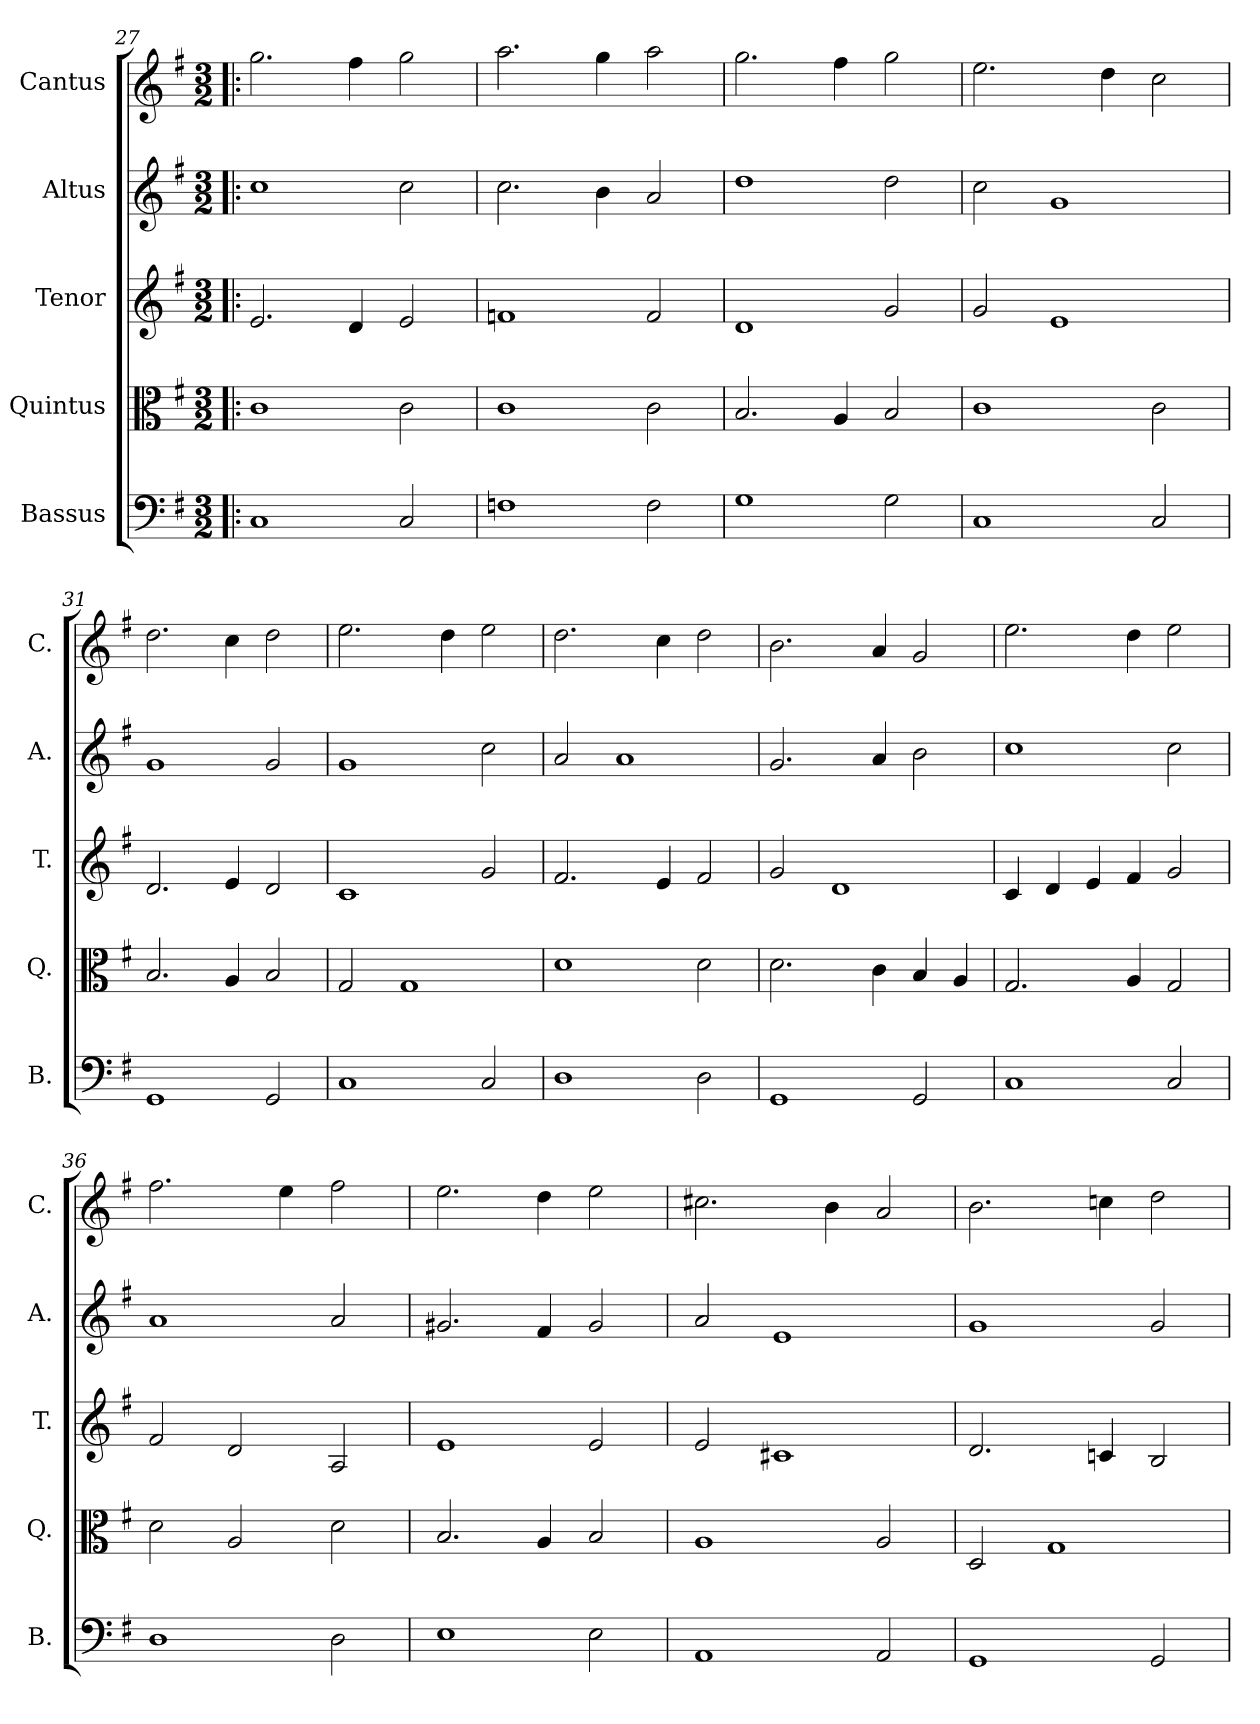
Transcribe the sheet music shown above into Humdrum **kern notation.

**kern	**kern	**kern	**kern	**kern
*part5	*part4	*part3	*part2	*part1
*staff5	*staff4	*staff3	*staff2	*staff1
*I"Bassus	*I"Quintus	*I"Tenor	*I"Altus	*I"Cantus
*I'B.	*I'Q.	*I'T.	*I'A.	*I'C.
*clefF4	*clefC3	*clefG2	*clefG2	*clefG2
*k[f#]	*k[f#]	*k[f#]	*k[f#]	*k[f#]
*G:	*G:	*G:	*G:	*G:
*M3/2	*M3/2	*M3/2	*M3/2	*M3/2
=27!|:	=27!|:	=27!|:	=27!|:	=27!|:
1C/	1c\	2.e/	1cc\	2.gg\
.	.	4d/	.	4ff#\
2C/	2c\	2e/	2cc\	2gg\
=28	=28	=28	=28	=28
1Fn\	1c\	1fn/	2.cc\	2.aa\
.	.	.	4b\	4gg\
2F\	2c\	2f/	2a/	2aa\
!!LO:LB:g=z
=29	=29	=29	=29	=29
1G\	2.B/	1d/	1dd\	2.gg\
.	4A/	.	.	4ff#\
2G\	2B/	2g/	2dd\	2gg\
=30	=30	=30	=30	=30
1C/	1c\	2g/	2cc\	2.ee\
.	.	1e/	1g/	.
.	.	.	.	4dd\
2C/	2c\	.	.	2cc\
=31	=31	=31	=31	=31
1GG/	2.B/	2.d/	1g/	2.dd\
.	4A/	4e/	.	4cc\
2GG/	2B/	2d/	2g/	2dd\
=32	=32	=32	=32	=32
1C/	2G/	1c/	1g/	2.ee\
.	1G/	.	.	.
.	.	.	.	4dd\
2C/	.	2g/	2cc\	2ee\
=33	=33	=33	=33	=33
1D\	1d\	2.f#/	2a/	2.dd\
.	.	.	1a/	.
.	.	4e/	.	4cc\
2D\	2d\	2f#/	.	2dd\
=34	=34	=34	=34	=34
1GG/	2.d\	2g/	2.g/	2.b\
.	.	1d/	.	.
.	4c\	.	4a/	4a/
2GG/	4B/	.	2b\	2g/
.	4A/	.	.	.
=35	=35	=35	=35	=35
1C/	2.G/	4c/	1cc\	2.ee\
.	.	4d/	.	.
.	.	4e/	.	.
.	4A/	4f#/	.	4dd\
2C/	2G/	2g/	2cc\	2ee\
=36	=36	=36	=36	=36
1D\	2d\	2f#/	1a/	2.ff#\
.	2A/	2d/	.	.
.	.	.	.	4ee\
2D\	2d\	2A/	2a/	2ff#\
=37	=37	=37	=37	=37
1E\	2.B/	1e/	2.g#X/	2.ee\
.	4A/	.	4f#/	4dd\
2E\	2B/	2e/	2g#/	2ee\
!!LO:PB:g=z
=38	=38	=38	=38	=38
1AA/	1A/	2e/	2a/	2.cc#X\
.	.	1c#X/	1e/	.
.	.	.	.	4b\
2AA/	2A/	.	.	2a/
=39	=39	=39	=39	=39
1GG/	2D/	2.d/	1g/	2.b\
.	1G/	.	.	.
.	.	4cn/	.	4ccn\
2GG/	.	2B/	2g/	2dd\
=	=	=	=	=
*-	*-	*-	*-	*-
